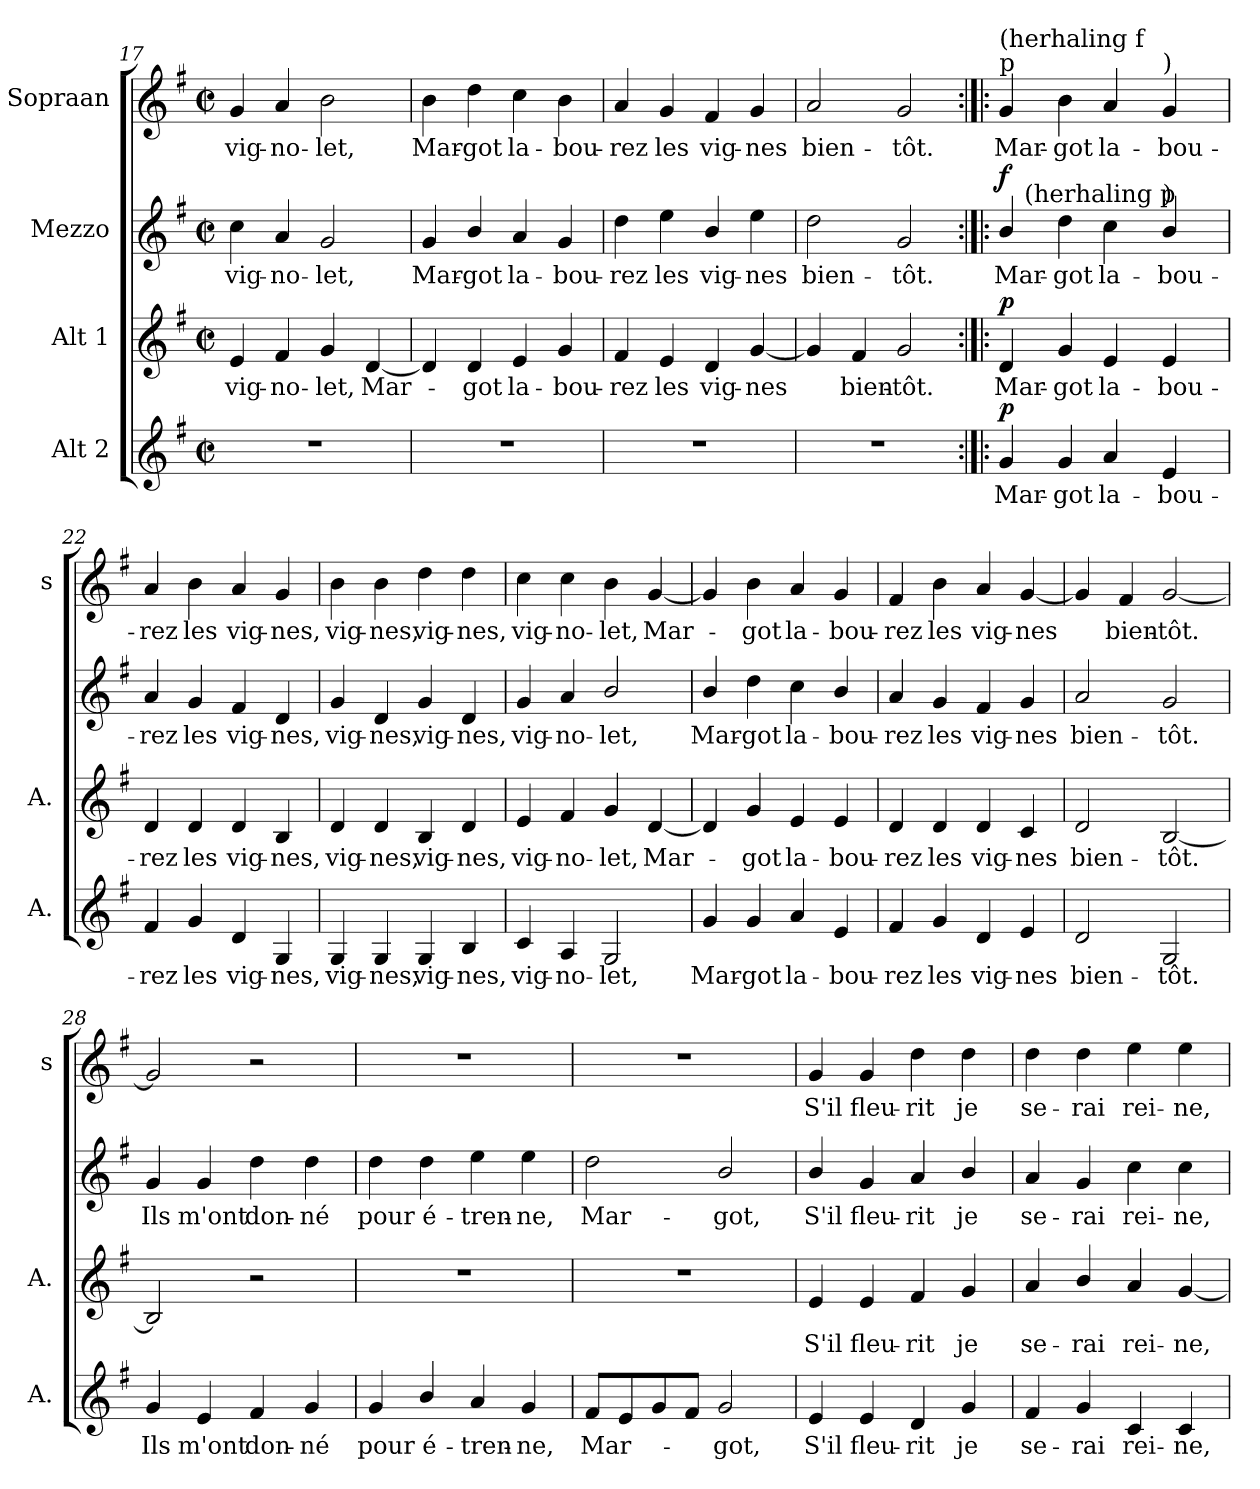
**kern	**text	**dynam	**kern	**text	**dynam	**kern	**text	**dynam	**kern	**text
*part4	*part4	*part4	*part3	*part3	*part3	*part2	*part2	*part2	*part1	*part1
*staff4	*staff4	*staff4	*staff3	*staff3	*staff3	*staff2	*staff2	*staff2	*staff1	*staff1
*I"Alt 2	*	*	*I"Alt 1	*	*	*I"Mezzo	*	*	*I"Sopraan	*
*I'A.	*	*	*I'A.	*	*	*	*	*	*I's	*
*clefG2	*	*	*clefG2	*	*	*clefG2	*	*	*clefG2	*
*k[f#]	*	*	*k[f#]	*	*	*k[f#]	*	*	*k[f#]	*
*G:	*	*	*G:	*	*	*G:	*	*	*G:	*
*M2/2	*	*	*M2/2	*	*	*M2/2	*	*	*M2/2	*
*met(c|)	*	*	*met(c|)	*	*	*met(c|)	*	*	*met(c|)	*
=17	=17	=17	=17	=17	=17	=17	=17	=17	=17	=17
!	!	!	!	!LO:LY:b	!	!	!LO:LY:b	!	!	!LO:LY:b
1r	.	.	4e/	vig-	.	4cc\	vig-	.	4g/	vig-
!	!	!	!	!LO:LY:b	!	!	!LO:LY:b	!	!	!LO:LY:b
.	.	.	4f#/	-no-	.	4a/	-no-	.	4a/	-no-
!	!	!	!	!LO:LY:b	!	!	!LO:LY:b	!	!	!LO:LY:b
.	.	.	4g/	-let,	.	2g/	-let,	.	2b\	-let,
!	!	!	!	!LO:LY:b	!	!	!	!	!	!
.	.	.	[4d/	Mar-	.	.	.	.	.	.
!!LO:PB:g=z
=18	=18	=18	=18	=18	=18	=18	=18	=18	=18	=18
!	!	!	!	!	!	!	!LO:LY:b	!	!	!LO:LY:b
1r	.	.	4d/]	.	.	4g/	Mar-	.	4b\	Mar-
!	!	!	!	!LO:LY:b	!	!	!LO:LY:b	!	!	!LO:LY:b
.	.	.	4d/	-got	.	4b/	-got	.	4dd\	-got
!	!	!	!	!LO:LY:b	!	!	!LO:LY:b	!	!	!LO:LY:b
.	.	.	4e/	la-	.	4a/	la-	.	4cc\	la-
!	!	!	!	!LO:LY:b	!	!	!LO:LY:b	!	!	!LO:LY:b
.	.	.	4g/	-bou-	.	4g/	-bou-	.	4b\	-bou-
=19	=19	=19	=19	=19	=19	=19	=19	=19	=19	=19
!	!	!	!	!LO:LY:b	!	!	!LO:LY:b	!	!	!LO:LY:b
1r	.	.	4f#/	-rez	.	4dd\	-rez	.	4a/	-rez
!	!	!	!	!LO:LY:b	!	!	!LO:LY:b	!	!	!LO:LY:b
.	.	.	4e/	les	.	4ee\	les	.	4g/	les
!	!	!	!	!LO:LY:b	!	!	!LO:LY:b	!	!	!LO:LY:b
.	.	.	4d/	vig-	.	4b/	vig-	.	4f#/	vig-
!	!	!	!	!LO:LY:b	!	!	!LO:LY:b	!	!	!LO:LY:b
.	.	.	[4g/	-nes	.	4ee\	-nes	.	4g/	-nes
=20	=20	=20	=20	=20	=20	=20	=20	=20	=20	=20
!	!	!	!	!	!	!	!LO:LY:b	!	!	!LO:LY:b
1r	.	.	4g/]	.	.	2dd\	bien-	.	2a/	bien-
!	!	!	!	!LO:LY:b	!	!	!	!	!	!
.	.	.	4f#/	bien-	.	.	.	.	.	.
!	!	!	!	!LO:LY:b	!	!	!LO:LY:b	!	!	!LO:LY:b
.	.	.	2g/	-tôt.	.	2g/	-tôt.	.	2g/	-tôt.
=21:|!|:	=21:|!|:	=21:|!|:	=21:|!|:	=21:|!|:	=21:|!|:	=21:|!|:	=21:|!|:	=21:|!|:	=21:|!|:	=21:|!|:
!	!	!	!	!	!	!	!	!	!LO:TX:a:t=p	!
!	!	!	!	!	!	!	!	!	!LO:TX:a:t=(herhaling  f	!
!	!LO:LY:b	!LO:DY:a	!	!LO:LY:b	!LO:DY:a	!	!LO:LY:b	!LO:DY:a	!	!LO:LY:b
*	*	*	*	*	*	*^	*	*	*	*
4g/	Mar-	p	4d/	Mar-	p	4b/	16.ryy	Mar-	f	4g/	Mar-
!	!	!	!	!	!	!	!LO:TX:a:t=(herhaling  p	!	!	!	!
.	.	.	.	.	.	.	2ryy	.	.	.	.
!	!LO:LY:b	!	!	!LO:LY:b	!	!	!	!LO:LY:b	!	!	!LO:LY:b
4g/	-got	.	4g/	-got	.	4dd\	.	-got	.	4b\	-got
!	!LO:LY:b	!	!	!LO:LY:b	!	!	!	!LO:LY:b	!	!	!LO:LY:b
4a/	la-	.	4e/	la-	.	4cc\	.	la-	.	4a/	la-
.	.	.	.	.	.	.	4ryy	.	.	.	.
!	!	!	!	!	!	!	!	!	!	!LO:TX:a:t=)	!
!	!	!	!	!	!	!LO:TX:a:t=)	!	!	!	!	!
!	!LO:LY:b	!	!	!LO:LY:b	!	!	!	!LO:LY:b	!	!	!LO:LY:b
4e/	-bou-	.	4e/	-bou-	.	4b/	.	-bou-	.	4g/	-bou-
.	.	.	.	.	.	.	8ryy	.	.	.	.
.	.	.	.	.	.	.	32ryy	.	.	.	.
=22	=22	=22	=22	=22	=22	=22	=22	=22	=22	=22	=22
!	!LO:LY:b	!	!	!LO:LY:b	!	!	!	!LO:LY:b	!	!	!LO:LY:b
*	*	*	*	*	*	*v	*v	*	*	*	*
4f#/	-rez	.	4d/	-rez	.	4a/	-rez	.	4a/	-rez
!	!LO:LY:b	!	!	!LO:LY:b	!	!	!LO:LY:b	!	!	!LO:LY:b
4g/	les	.	4d/	les	.	4g/	les	.	4b\	les
!	!LO:LY:b	!	!	!LO:LY:b	!	!	!LO:LY:b	!	!	!LO:LY:b
4d/	vig-	.	4d/	vig-	.	4f#/	vig-	.	4a/	vig-
!	!LO:LY:b	!	!	!LO:LY:b	!	!	!LO:LY:b	!	!	!LO:LY:b
4G/	-nes,	.	4B/	-nes,	.	4d/	-nes,	.	4g/	-nes,
!!LO:LB:g=z
=23	=23	=23	=23	=23	=23	=23	=23	=23	=23	=23
!	!LO:LY:b	!	!	!LO:LY:b	!	!	!LO:LY:b	!	!	!LO:LY:b
4G/	vig-	.	4d/	vig-	.	4g/	vig-	.	4b\	vig-
!	!LO:LY:b	!	!	!LO:LY:b	!	!	!LO:LY:b	!	!	!LO:LY:b
4G/	-nes,	.	4d/	-nes,	.	4d/	-nes,	.	4b\	-nes,
!	!LO:LY:b	!	!	!LO:LY:b	!	!	!LO:LY:b	!	!	!LO:LY:b
4G/	vig-	.	4B/	vig-	.	4g/	vig-	.	4dd\	vig-
!	!LO:LY:b	!	!	!LO:LY:b	!	!	!LO:LY:b	!	!	!LO:LY:b
4B/	-nes,	.	4d/	-nes,	.	4d/	-nes,	.	4dd\	-nes,
=24	=24	=24	=24	=24	=24	=24	=24	=24	=24	=24
!	!LO:LY:b	!	!	!LO:LY:b	!	!	!LO:LY:b	!	!	!LO:LY:b
4c/	vig-	.	4e/	vig-	.	4g/	vig-	.	4cc\	vig-
!	!LO:LY:b	!	!	!LO:LY:b	!	!	!LO:LY:b	!	!	!LO:LY:b
4A/	-no-	.	4f#/	-no-	.	4a/	-no-	.	4cc\	-no-
!	!LO:LY:b	!	!	!LO:LY:b	!	!	!LO:LY:b	!	!	!LO:LY:b
2G/	-let,	.	4g/	-let,	.	2b/	-let,	.	4b\	-let,
!	!	!	!	!LO:LY:b	!	!	!	!	!	!LO:LY:b
.	.	.	[4d/	Mar-	.	.	.	.	[4g/	Mar-
=25	=25	=25	=25	=25	=25	=25	=25	=25	=25	=25
!	!LO:LY:b	!	!	!	!	!	!LO:LY:b	!	!	!
4g/	Mar-	.	4d/]	.	.	4b/	Mar-	.	4g/]	.
!	!LO:LY:b	!	!	!LO:LY:b	!	!	!LO:LY:b	!	!	!LO:LY:b
4g/	-got	.	4g/	-got	.	4dd\	-got	.	4b\	-got
!	!LO:LY:b	!	!	!LO:LY:b	!	!	!LO:LY:b	!	!	!LO:LY:b
4a/	la-	.	4e/	la-	.	4cc\	la-	.	4a/	la-
!	!LO:LY:b	!	!	!LO:LY:b	!	!	!LO:LY:b	!	!	!LO:LY:b
4e/	-bou-	.	4e/	-bou-	.	4b/	-bou-	.	4g/	-bou-
=26	=26	=26	=26	=26	=26	=26	=26	=26	=26	=26
!	!LO:LY:b	!	!	!LO:LY:b	!	!	!LO:LY:b	!	!	!LO:LY:b
4f#/	-rez	.	4d/	-rez	.	4a/	-rez	.	4f#/	-rez
!	!LO:LY:b	!	!	!LO:LY:b	!	!	!LO:LY:b	!	!	!LO:LY:b
4g/	les	.	4d/	les	.	4g/	les	.	4b\	les
!	!LO:LY:b	!	!	!LO:LY:b	!	!	!LO:LY:b	!	!	!LO:LY:b
4d/	vig-	.	4d/	vig-	.	4f#/	vig-	.	4a/	vig-
!	!LO:LY:b	!	!	!LO:LY:b	!	!	!LO:LY:b	!	!	!LO:LY:b
4e/	-nes	.	4c/	-nes	.	4g/	-nes	.	[4g/	-nes
=27	=27	=27	=27	=27	=27	=27	=27	=27	=27	=27
!	!LO:LY:b	!	!	!LO:LY:b	!	!	!LO:LY:b	!	!	!
2d/	bien-	.	2d/	bien-	.	2a/	bien-	.	4g/]	.
!	!	!	!	!	!	!	!	!	!	!LO:LY:b
.	.	.	.	.	.	.	.	.	4f#/	bien-
!	!LO:LY:b	!	!	!LO:LY:b	!	!	!LO:LY:b	!	!	!LO:LY:b
2G/	-tôt.	.	[2B/	-tôt.	.	2g/	-tôt.	.	[2g/	-tôt.
=28	=28	=28	=28	=28	=28	=28	=28	=28	=28	=28
!	!LO:LY:b	!	!	!	!	!	!LO:LY:b	!	!	!
4g/	Ils	.	2B/]	.	.	4g/	Ils	.	2g/]	.
!	!LO:LY:b	!	!	!	!	!	!LO:LY:b	!	!	!
4e/	m'ont	.	.	.	.	4g/	m'ont	.	.	.
!	!LO:LY:b	!	!	!	!	!	!LO:LY:b	!	!	!
4f#/	don-	.	2r	.	.	4dd\	don-	.	2r	.
!	!LO:LY:b	!	!	!	!	!	!LO:LY:b	!	!	!
4g/	-né	.	.	.	.	4dd\	-né	.	.	.
!!LO:LB:g=z
=29	=29	=29	=29	=29	=29	=29	=29	=29	=29	=29
!	!LO:LY:b	!	!	!	!	!	!LO:LY:b	!	!	!
4g/	pour	.	1r	.	.	4dd\	pour	.	1r	.
!	!LO:LY:b	!	!	!	!	!	!LO:LY:b	!	!	!
4b/	é-	.	.	.	.	4dd\	é-	.	.	.
!	!LO:LY:b	!	!	!	!	!	!LO:LY:b	!	!	!
4a/	-tren-	.	.	.	.	4ee\	-tren-	.	.	.
!	!LO:LY:b	!	!	!	!	!	!LO:LY:b	!	!	!
4g/	-ne,	.	.	.	.	4ee\	-ne,	.	.	.
=30	=30	=30	=30	=30	=30	=30	=30	=30	=30	=30
!	!LO:LY:b	!	!	!	!	!	!LO:LY:b	!	!	!
8f#/L	Mar-	.	1r	.	.	2dd\	Mar-	.	1r	.
8e/	.	.	.	.	.	.	.	.	.	.
8g/	.	.	.	.	.	.	.	.	.	.
8f#/J	.	.	.	.	.	.	.	.	.	.
!	!LO:LY:b	!	!	!	!	!	!LO:LY:b	!	!	!
2g/	-got,	.	.	.	.	2b/	-got,	.	.	.
=31	=31	=31	=31	=31	=31	=31	=31	=31	=31	=31
!	!LO:LY:b	!	!	!LO:LY:b	!	!	!LO:LY:b	!	!	!LO:LY:b
4e/	S'il	.	4e/	S'il	.	4b/	S'il	.	4g/	S'il
!	!LO:LY:b	!	!	!LO:LY:b	!	!	!LO:LY:b	!	!	!LO:LY:b
4e/	fleu-	.	4e/	fleu-	.	4g/	fleu-	.	4g/	fleu-
!	!LO:LY:b	!	!	!LO:LY:b	!	!	!LO:LY:b	!	!	!LO:LY:b
4d/	-rit	.	4f#/	-rit	.	4a/	-rit	.	4dd\	-rit
!	!LO:LY:b	!	!	!LO:LY:b	!	!	!LO:LY:b	!	!	!LO:LY:b
4g/	je	.	4g/	je	.	4b/	je	.	4dd\	je
=32	=32	=32	=32	=32	=32	=32	=32	=32	=32	=32
!	!LO:LY:b	!	!	!LO:LY:b	!	!	!LO:LY:b	!	!	!LO:LY:b
4f#/	se-	.	4a/	se-	.	4a/	se-	.	4dd\	se-
!	!LO:LY:b	!	!	!LO:LY:b	!	!	!LO:LY:b	!	!	!LO:LY:b
4g/	-rai	.	4b/	-rai	.	4g/	-rai	.	4dd\	-rai
!	!LO:LY:b	!	!	!LO:LY:b	!	!	!LO:LY:b	!	!	!LO:LY:b
4c/	-rei-	.	4a/	-rei-	.	4cc\	-rei-	.	4ee\	-rei-
!	!LO:LY:b	!	!	!LO:LY:b	!	!	!LO:LY:b	!	!	!LO:LY:b
4c/	ne,	.	[4g/	ne,	.	4cc\	ne,	.	4ee\	ne,
=	=	=	=	=	=	=	=	=	=	=
*-	*-	*-	*-	*-	*-	*-	*-	*-	*-	*-
